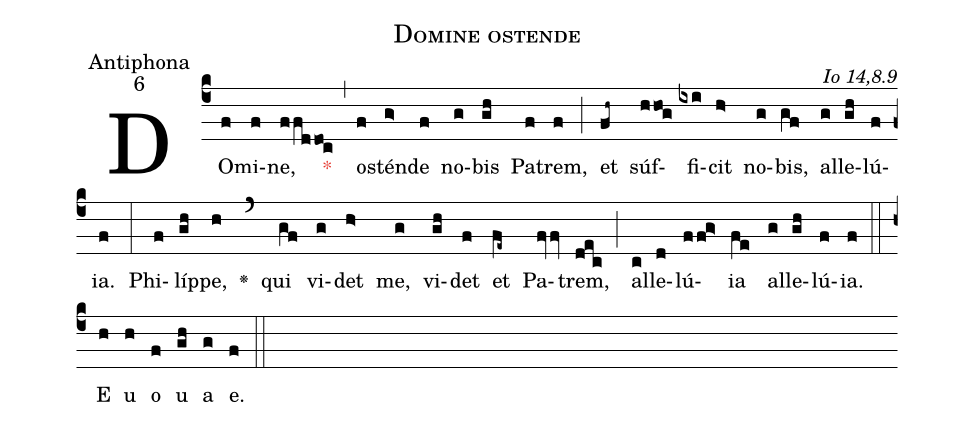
name:Domine ostende;
office-part:Antiphona;
mode:6;
commentary:Io 14,8.9;
%%
(c4) DO(f)mi(f)ne,(ffddo<c) <c>*</c>(,) o(f)stén(g>)de(f) no(g)bis(gh) Pa(f)trem,(f) (;) et(fh~) súf(hhog)fi(ixi)cit(h>) no(g)bis,(gf) al(g)le(gh)lú(f)ia.(f) (:)  Phi(f)líp(gh)pe,(h) <v>\greheightstar</v>(`) qui(gf) vi(g)det(h>) me,(g) vi(gh)det(f) et(fe~) Pa(fvfv)trem,(dec) (;) al(c)le(d)lú(ffg>)ia(fe) al(g)le(gh)lú(f)ia.(f) (::)
E(h) u(h) o(f) u(gh) a(g) e.(f) (::)
